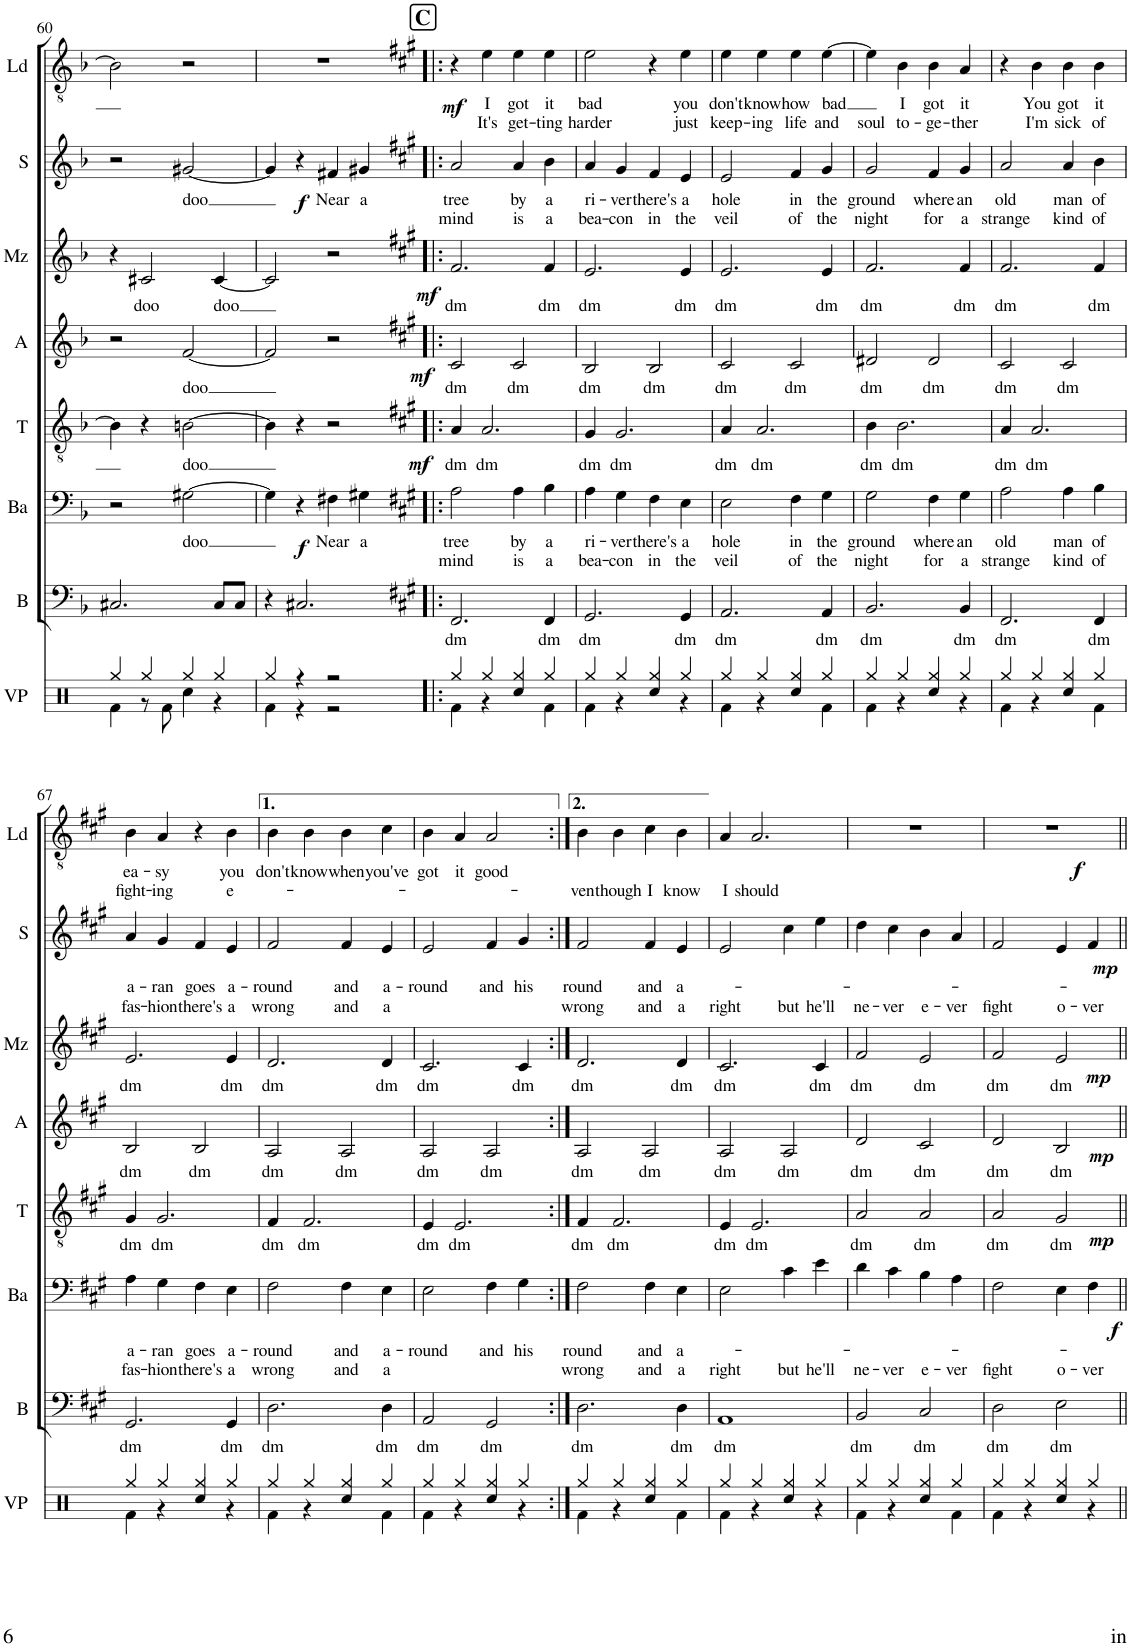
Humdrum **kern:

**kern	**kern	**text	**kern	**text	**text	**dynam	**kern	**text	**dynam	**kern	**text	**dynam	**kern	**text	**dynam	**kern	**text	**text	**dynam	**kern	**text	**text	**dynam
*part8	*part7	*part7	*part6	*part6	*part6	*part6	*part5	*part5	*part5	*part4	*part4	*part4	*part3	*part3	*part3	*part2	*part2	*part2	*part2	*part1	*part1	*part1	*part1
*staff8	*staff7	*staff7	*staff6	*staff6	*staff6	*staff6	*staff5	*staff5	*staff5	*staff4	*staff4	*staff4	*staff3	*staff3	*staff3	*staff2	*staff2	*staff2	*staff2	*staff1	*staff1	*staff1	*staff1
*I"Vocal Percussion	*I"Bass	*	*I"Baritone	*	*	*	*I"Tenor	*	*	*I"Alto	*	*	*I"Mezzo	*	*	*I"Soprano	*	*	*	*I"Lead	*	*	*
*I'VP	*I'B	*	*I'Ba	*	*	*	*I'T	*	*	*I'A	*	*	*I'Mz	*	*	*I'S	*	*	*	*I'Ld	*	*	*
!!LO:PB:g=z
*clefX	*clefF4	*	*clefF4	*	*	*	*clefGv2	*	*	*clefG2	*	*	*clefG2	*	*	*clefG2	*	*	*	*clefGv2	*	*	*
*k[]	*k[b-]	*	*k[b-]	*	*	*	*k[b-]	*	*	*k[b-]	*	*	*k[b-]	*	*	*k[b-]	*	*	*	*k[b-]	*	*	*
*M4/4	*M4/4	*	*M4/4	*	*	*	*M4/4	*	*	*M4/4	*	*	*M4/4	*	*	*M4/4	*	*	*	*M4/4	*	*	*
=60	=60	=60	=60	=60	=60	=60	=60	=60	=60	=60	=60	=60	=60	=60	=60	=60	=60	=60	=60	=60	=60	=60	=60
*^	*	*	*	*	*	*	*	*	*	*	*	*	*	*	*	*	*	*	*	*	*	*	*
4Rgg/	4Rf\	2.C#X/	.	2r	.	.	.	4B\]	.	.	2r	.	.	4r	.	.	2r	.	.	.	2B\]	.	.	.
!	!	!	!	!	!	!	!	!	!	!	!	!	!	!	!LO:LY:b	!	!	!	!	!	!	!	!	!
4Rgg/	8r	.	.	.	.	.	.	4r	.	.	.	.	.	2c#X/	doo	.	.	.	.	.	.	.	.	.
.	8Rf\	.	.	.	.	.	.	.	.	.	.	.	.	.	.	.	.	.	.	.	.	.	.	.
!	!	!	!	!	!LO:LY:b	!	!	!	!LO:LY:b	!	!	!LO:LY:b	!	!	!	!	!	!LO:LY:b	!	!	!	!	!	!
4Rgg/	4Rcc\	.	.	[2G#X\	doo	.	.	[2Bn\	doo	.	[2f/	doo	.	.	.	.	[2g#X/	doo	.	.	2r	.	.	.
!	!	!	!	!	!	!	!	!	!	!	!	!	!	!	!LO:LY:b	!	!	!	!	!	!	!	!	!
4Rgg/	4r	8C#/L	.	.	.	.	.	.	.	.	.	.	.	[4c#/	doo	.	.	.	.	.	.	.	.	.
.	.	8C#/J	.	.	.	.	.	.	.	.	.	.	.	.	.	.	.	.	.	.	.	.	.	.
=61	=61	=61	=61	=61	=61	=61	=61	=61	=61	=61	=61	=61	=61	=61	=61	=61	=61	=61	=61	=61	=61	=61	=61	=61
4Rgg/	4Rf\	4r	.	4G#\]	.	.	.	4B\]	.	.	2f/]	.	.	2c#/]	.	.	4g#/]	.	.	.	1r	.	.	.
!	!	!	!	!	!	!	!LO:DY:b	!	!	!	!	!	!	!	!	!	!	!	!	!LO:DY:b	!	!	!	!
4r	4r	2.C#X/	.	4r	.	.	f	4r	.	.	.	.	.	.	.	.	4r	.	.	f	.	.	.	.
!	!	!	!	!	!LO:LY:b	!	!	!	!	!	!	!	!	!	!	!	!	!LO:LY:b	!	!	!	!	!	!
2r	2r	.	.	4F#X\	Near	.	.	2r	.	.	2r	.	.	2r	.	.	4f#X/	Near	.	.	.	.	.	.
!	!	!	!	!	!LO:LY:b	!	!	!	!	!	!	!	!	!	!	!	!	!LO:LY:b	!	!	!	!	!	!
.	.	.	.	4G#X\	a	.	.	.	.	.	.	.	.	.	.	.	4g#X/	a	.	.	.	.	.	.
!!LO:REH:place=s1:a:B:cj:fs=14:t=C
=62!|:	=62!|:	=62!|:	=62!|:	=62!|:	=62!|:	=62!|:	=62!|:	=62!|:	=62!|:	=62!|:	=62!|:	=62!|:	=62!|:	=62!|:	=62!|:	=62!|:	=62!|:	=62!|:	=62!|:	=62!|:	=62!|:	=62!|:	=62!|:	=62!|:
*	*	*k[f#c#g#]	*	*k[f#c#g#]	*	*	*	*k[f#c#g#]	*	*	*k[f#c#g#]	*	*	*k[f#c#g#]	*	*	*k[f#c#g#]	*	*	*	*k[f#c#g#]	*	*	*
!	!	!	!LO:LY:b	!	!LO:LY:b	!LO:LY:b	!	!	!LO:LY:b	!LO:DY:b	!	!LO:LY:b	!LO:DY:b	!	!LO:LY:b	!LO:DY:b	!	!LO:LY:b	!LO:LY:b	!	!	!	!	!LO:DY:b
4Rgg/	4Rf\	2.FF#/	dm	2A\	tree	mind	.	4A/	dm	mf	2c#/	dm	mf	2.f#/	dm	mf	2a/	tree	mind	.	4r	.	.	mf
!	!	!	!	!	!	!	!	!	!LO:LY:b	!	!	!	!	!	!	!	!	!	!	!	!	!LO:LY:b	!LO:LY:b	!
4Rgg/	4r	.	.	.	.	.	.	2.A/	dm	.	.	.	.	.	.	.	.	.	.	.	4e\	I	It's	.
!	!	!	!	!	!LO:LY:b	!LO:LY:b	!	!	!	!	!	!LO:LY:b	!	!	!	!	!	!LO:LY:b	!LO:LY:b	!	!	!LO:LY:b	!LO:LY:b	!
4Rgg/	4Rcc/	.	.	4A\	by	is	.	.	.	.	2c#/	dm	.	.	.	.	4a/	by	is	.	4e\	got	get-	.
!	!	!	!LO:LY:b	!	!LO:LY:b	!LO:LY:b	!	!	!	!	!	!	!	!	!LO:LY:b	!	!	!LO:LY:b	!LO:LY:b	!	!	!LO:LY:b	!LO:LY:b	!
4Rgg/	4Rf\	4FF#/	dm	4B\	a	a	.	.	.	.	.	.	.	4f#/	dm	.	4b\	a	a	.	4e\	it	-ting	.
=63	=63	=63	=63	=63	=63	=63	=63	=63	=63	=63	=63	=63	=63	=63	=63	=63	=63	=63	=63	=63	=63	=63	=63	=63
!	!	!	!LO:LY:b	!	!LO:LY:b	!LO:LY:b	!	!	!LO:LY:b	!	!	!LO:LY:b	!	!	!LO:LY:b	!	!	!LO:LY:b	!LO:LY:b	!	!	!LO:LY:b	!LO:LY:b	!
4Rgg/	4Rf\	2.GG#/	dm	4A\	ri-	bea-	.	4G#/	dm	.	2B/	dm	.	2.e/	dm	.	4a/	ri-	bea-	.	2e\	bad	harder	.
!	!	!	!	!	!LO:LY:b	!LO:LY:b	!	!	!LO:LY:b	!	!	!	!	!	!	!	!	!LO:LY:b	!LO:LY:b	!	!	!	!	!
4Rgg/	4r	.	.	4G#\	-ver	-con	.	2.G#/	dm	.	.	.	.	.	.	.	4g#/	-ver	-con	.	.	.	.	.
!	!	!	!	!	!LO:LY:b	!LO:LY:b	!	!	!	!	!	!LO:LY:b	!	!	!	!	!	!LO:LY:b	!LO:LY:b	!	!	!	!	!
4Rgg/	4Rcc/	.	.	4F#\	there's	in	.	.	.	.	2B/	dm	.	.	.	.	4f#/	there's	in	.	4r	.	.	.
!	!	!	!LO:LY:b	!	!LO:LY:b	!LO:LY:b	!	!	!	!	!	!	!	!	!LO:LY:b	!	!	!LO:LY:b	!LO:LY:b	!	!	!LO:LY:b	!LO:LY:b	!
4Rgg/	4r	4GG#/	dm	4E\	a	the	.	.	.	.	.	.	.	4e/	dm	.	4e/	a	the	.	4e\	you	just	.
=64	=64	=64	=64	=64	=64	=64	=64	=64	=64	=64	=64	=64	=64	=64	=64	=64	=64	=64	=64	=64	=64	=64	=64	=64
!	!	!	!LO:LY:b	!	!LO:LY:b	!LO:LY:b	!	!	!LO:LY:b	!	!	!LO:LY:b	!	!	!LO:LY:b	!	!	!LO:LY:b	!LO:LY:b	!	!	!LO:LY:b	!LO:LY:b	!
4Rgg/	4Rf\	2.AA/	dm	2E\	hole	veil	.	4A/	dm	.	2c#/	dm	.	2.e/	dm	.	2e/	hole	veil	.	4e\	don't	keep-	.
!	!	!	!	!	!	!	!	!	!LO:LY:b	!	!	!	!	!	!	!	!	!	!	!	!	!LO:LY:b	!LO:LY:b	!
4Rgg/	4r	.	.	.	.	.	.	2.A/	dm	.	.	.	.	.	.	.	.	.	.	.	4e\	know	-ing	.
!	!	!	!	!	!LO:LY:b	!LO:LY:b	!	!	!	!	!	!LO:LY:b	!	!	!	!	!	!LO:LY:b	!LO:LY:b	!	!	!LO:LY:b	!LO:LY:b	!
4Rgg/	4Rcc/	.	.	4F#\	in	of	.	.	.	.	2c#/	dm	.	.	.	.	4f#/	in	of	.	4e\	how	life	.
!	!	!	!LO:LY:b	!	!LO:LY:b	!LO:LY:b	!	!	!	!	!	!	!	!	!LO:LY:b	!	!	!LO:LY:b	!LO:LY:b	!	!	!LO:LY:b	!LO:LY:b	!
4Rgg/	4Rf\	4AA/	dm	4G#\	the	the	.	.	.	.	.	.	.	4e/	dm	.	4g#/	the	the	.	[4e\	bad	and	.
=65	=65	=65	=65	=65	=65	=65	=65	=65	=65	=65	=65	=65	=65	=65	=65	=65	=65	=65	=65	=65	=65	=65	=65	=65
!	!	!	!LO:LY:b	!	!LO:LY:b	!LO:LY:b	!	!	!LO:LY:b	!	!	!LO:LY:b	!	!	!LO:LY:b	!	!	!LO:LY:b	!LO:LY:b	!	!	!	!LO:LY:b	!
4Rgg/	4Rf\	2.BB/	dm	2G#\	ground	night	.	4B\	dm	.	2d#X/	dm	.	2.f#/	dm	.	2g#/	ground	night	.	4e\]	.	soul	.
!	!	!	!	!	!	!	!	!	!LO:LY:b	!	!	!	!	!	!	!	!	!	!	!	!	!LO:LY:b	!LO:LY:b	!
4Rgg/	4r	.	.	.	.	.	.	2.B\	dm	.	.	.	.	.	.	.	.	.	.	.	4B\	I	to-	.
!	!	!	!	!	!LO:LY:b	!LO:LY:b	!	!	!	!	!	!LO:LY:b	!	!	!	!	!	!LO:LY:b	!LO:LY:b	!	!	!LO:LY:b	!LO:LY:b	!
4Rgg/	4Rcc/	.	.	4F#\	where	for	.	.	.	.	2d#/	dm	.	.	.	.	4f#/	where	for	.	4B\	got	-ge-	.
!	!	!	!LO:LY:b	!	!LO:LY:b	!LO:LY:b	!	!	!	!	!	!	!	!	!LO:LY:b	!	!	!LO:LY:b	!LO:LY:b	!	!	!LO:LY:b	!LO:LY:b	!
4Rgg/	4r	4BB/	dm	4G#\	an	a	.	.	.	.	.	.	.	4f#/	dm	.	4g#/	an	a	.	4A/	it	-ther	.
=66	=66	=66	=66	=66	=66	=66	=66	=66	=66	=66	=66	=66	=66	=66	=66	=66	=66	=66	=66	=66	=66	=66	=66	=66
!	!	!	!LO:LY:b	!	!LO:LY:b	!LO:LY:b	!	!	!LO:LY:b	!	!	!LO:LY:b	!	!	!LO:LY:b	!	!	!LO:LY:b	!LO:LY:b	!	!	!	!	!
4Rgg/	4Rf\	2.FF#/	dm	2A\	old	strange	.	4A/	dm	.	2c#/	dm	.	2.f#/	dm	.	2a/	old	strange	.	4r	.	.	.
!	!	!	!	!	!	!	!	!	!LO:LY:b	!	!	!	!	!	!	!	!	!	!	!	!	!LO:LY:b	!LO:LY:b	!
4Rgg/	4r	.	.	.	.	.	.	2.A/	dm	.	.	.	.	.	.	.	.	.	.	.	4B\	You	I'm	.
!	!	!	!	!	!LO:LY:b	!LO:LY:b	!	!	!	!	!	!LO:LY:b	!	!	!	!	!	!LO:LY:b	!LO:LY:b	!	!	!LO:LY:b	!LO:LY:b	!
4Rgg/	4Rcc/	.	.	4A\	man	kind	.	.	.	.	2c#/	dm	.	.	.	.	4a/	man	kind	.	4B\	got	sick	.
!	!	!	!LO:LY:b	!	!LO:LY:b	!LO:LY:b	!	!	!	!	!	!	!	!	!LO:LY:b	!	!	!LO:LY:b	!LO:LY:b	!	!	!LO:LY:b	!LO:LY:b	!
4Rgg/	4Rf\	4FF#/	dm	4B\	of	of	.	.	.	.	.	.	.	4f#/	dm	.	4b\	of	of	.	4B\	it	of	.
!!LO:LB:g=z
=67	=67	=67	=67	=67	=67	=67	=67	=67	=67	=67	=67	=67	=67	=67	=67	=67	=67	=67	=67	=67	=67	=67	=67	=67
!	!	!	!LO:LY:b	!	!LO:LY:b	!LO:LY:b	!	!	!LO:LY:b	!	!	!LO:LY:b	!	!	!LO:LY:b	!	!	!LO:LY:b	!LO:LY:b	!	!	!LO:LY:b	!LO:LY:b	!
4Rgg/	4Rf\	2.GG#/	dm	4A\	a-	fas-	.	4G#/	dm	.	2B/	dm	.	2.e/	dm	.	4a/	a-	fas-	.	4B\	ea-	fight-	.
!	!	!	!	!	!LO:LY:b	!LO:LY:b	!	!	!LO:LY:b	!	!	!	!	!	!	!	!	!LO:LY:b	!LO:LY:b	!	!	!LO:LY:b	!LO:LY:b	!
4Rgg/	4r	.	.	4G#\	-ran	-hion	.	2.G#/	dm	.	.	.	.	.	.	.	4g#/	-ran	-hion	.	4A/	-sy	-ing	.
!	!	!	!	!	!LO:LY:b	!LO:LY:b	!	!	!	!	!	!LO:LY:b	!	!	!	!	!	!LO:LY:b	!LO:LY:b	!	!	!	!	!
4Rgg/	4Rcc/	.	.	4F#\	goes	there's	.	.	.	.	2B/	dm	.	.	.	.	4f#/	goes	there's	.	4r	.	.	.
!	!	!	!LO:LY:b	!	!LO:LY:b	!LO:LY:b	!	!	!	!	!	!	!	!	!LO:LY:b	!	!	!LO:LY:b	!LO:LY:b	!	!	!LO:LY:b	!LO:LY:b	!
4Rgg/	4r	4GG#/	dm	4E\	a-	a	.	.	.	.	.	.	.	4e/	dm	.	4e/	a-	a	.	4B\	you	e-	.
=68	=68	=68	=68	=68	=68	=68	=68	=68	=68	=68	=68	=68	=68	=68	=68	=68	=68	=68	=68	=68	=68	=68	=68	=68
!	!	!	!LO:LY:b	!	!LO:LY:b	!LO:LY:b	!	!	!LO:LY:b	!	!	!LO:LY:b	!	!	!LO:LY:b	!	!	!LO:LY:b	!LO:LY:b	!	!	!LO:LY:b	!	!
4Rgg/	4Rf\	2.D\	dm	2F#\	-round	wrong	.	4F#/	dm	.	2A/	dm	.	2.d/	dm	.	2f#/	-round	wrong	.	4B\	don't	.	.
!	!	!	!	!	!	!	!	!	!LO:LY:b	!	!	!	!	!	!	!	!	!	!	!	!	!LO:LY:b	!	!
4Rgg/	4r	.	.	.	.	.	.	2.F#/	dm	.	.	.	.	.	.	.	.	.	.	.	4B\	know	.	.
!	!	!	!	!	!LO:LY:b	!LO:LY:b	!	!	!	!	!	!LO:LY:b	!	!	!	!	!	!LO:LY:b	!LO:LY:b	!	!	!LO:LY:b	!	!
4Rgg/	4Rcc/	.	.	4F#\	and	and	.	.	.	.	2A/	dm	.	.	.	.	4f#/	and	and	.	4B\	when	.	.
!	!	!	!LO:LY:b	!	!LO:LY:b	!LO:LY:b	!	!	!	!	!	!	!	!	!LO:LY:b	!	!	!LO:LY:b	!LO:LY:b	!	!	!LO:LY:b	!	!
4Rgg/	4Rf\	4D\	dm	4E\	a-	a	.	.	.	.	.	.	.	4d/	dm	.	4e/	a-	a	.	4c#\	you've	.	.
=69	=69	=69	=69	=69	=69	=69	=69	=69	=69	=69	=69	=69	=69	=69	=69	=69	=69	=69	=69	=69	=69	=69	=69	=69
!	!	!	!LO:LY:b	!	!LO:LY:b	!	!	!	!LO:LY:b	!	!	!LO:LY:b	!	!	!LO:LY:b	!	!	!LO:LY:b	!	!	!	!LO:LY:b	!	!
4Rgg/	4Rf\	2AA/	dm	2E\	-round	.	.	4E/	dm	.	2A/	dm	.	2.c#/	dm	.	2e/	-round	.	.	4B\	got	.	.
!	!	!	!	!	!	!	!	!	!LO:LY:b	!	!	!	!	!	!	!	!	!	!	!	!	!LO:LY:b	!	!
4Rgg/	4r	.	.	.	.	.	.	2.E/	dm	.	.	.	.	.	.	.	.	.	.	.	4A/	it	.	.
!	!	!	!LO:LY:b	!	!LO:LY:b	!	!	!	!	!	!	!LO:LY:b	!	!	!	!	!	!LO:LY:b	!	!	!	!LO:LY:b	!	!
4Rgg/	4Rcc/	2GG#/	dm	4F#\	and	.	.	.	.	.	2A/	dm	.	.	.	.	4f#/	and	.	.	2A/	good	.	.
!	!	!	!	!	!LO:LY:b	!	!	!	!	!	!	!	!	!	!LO:LY:b	!	!	!LO:LY:b	!	!	!	!	!	!
4Rgg/	4r	.	.	4G#\	his	.	.	.	.	.	.	.	.	4c#/	dm	.	4g#/	his	.	.	.	.	.	.
=70:|!	=70:|!	=70:|!	=70:|!	=70:|!	=70:|!	=70:|!	=70:|!	=70:|!	=70:|!	=70:|!	=70:|!	=70:|!	=70:|!	=70:|!	=70:|!	=70:|!	=70:|!	=70:|!	=70:|!	=70:|!	=70:|!	=70:|!	=70:|!	=70:|!
!	!	!	!LO:LY:b	!	!LO:LY:b	!LO:LY:b	!	!	!LO:LY:b	!	!	!LO:LY:b	!	!	!LO:LY:b	!	!	!LO:LY:b	!LO:LY:b	!	!	!	!LO:LY:b	!
4Rgg/	4Rf\	2.D\	dm	2F#\	-round	wrong	.	4F#/	dm	.	2A/	dm	.	2.d/	dm	.	2f#/	-round	wrong	.	4B\	.	-ven	.
!	!	!	!	!	!	!	!	!	!LO:LY:b	!	!	!	!	!	!	!	!	!	!	!	!	!	!LO:LY:b	!
4Rgg/	4r	.	.	.	.	.	.	2.F#/	dm	.	.	.	.	.	.	.	.	.	.	.	4B\	.	though	.
!	!	!	!	!	!LO:LY:b	!LO:LY:b	!	!	!	!	!	!LO:LY:b	!	!	!	!	!	!LO:LY:b	!LO:LY:b	!	!	!	!LO:LY:b	!
4Rgg/	4Rcc/	.	.	4F#\	and	and	.	.	.	.	2A/	dm	.	.	.	.	4f#/	and	and	.	4c#\	.	I	.
!	!	!	!LO:LY:b	!	!LO:LY:b	!LO:LY:b	!	!	!	!	!	!	!	!	!LO:LY:b	!	!	!LO:LY:b	!LO:LY:b	!	!	!	!LO:LY:b	!
4Rgg/	4Rf\	4D\	dm	4E\	a-	a	.	.	.	.	.	.	.	4d/	dm	.	4e/	a-	a	.	4B\	.	know	.
=71	=71	=71	=71	=71	=71	=71	=71	=71	=71	=71	=71	=71	=71	=71	=71	=71	=71	=71	=71	=71	=71	=71	=71	=71
!	!	!	!LO:LY:b	!	!	!LO:LY:b	!	!	!LO:LY:b	!	!	!LO:LY:b	!	!	!LO:LY:b	!	!	!	!LO:LY:b	!	!	!	!LO:LY:b	!
4Rgg/	4Rf\	1AA	dm	2E\	.	right	.	4E/	dm	.	2A/	dm	.	2.c#/	dm	.	2e/	.	right	.	4A/	.	I	.
!	!	!	!	!	!	!	!	!	!LO:LY:b	!	!	!	!	!	!	!	!	!	!	!	!	!	!LO:LY:b	!
4Rgg/	4r	.	.	.	.	.	.	2.E/	dm	.	.	.	.	.	.	.	.	.	.	.	2.A/	.	should	.
!	!	!	!	!	!	!LO:LY:b	!	!	!	!	!	!LO:LY:b	!	!	!	!	!	!	!LO:LY:b	!	!	!	!	!
4Rgg/	4Rcc/	.	.	4c#\	.	but	.	.	.	.	2A/	dm	.	.	.	.	4cc#\	.	but	.	.	.	.	.
!	!	!	!	!	!	!LO:LY:b	!	!	!	!	!	!	!	!	!LO:LY:b	!	!	!	!LO:LY:b	!	!	!	!	!
4Rgg/	4r	.	.	4e\	.	he'll	.	.	.	.	.	.	.	4c#/	dm	.	4ee\	.	he'll	.	.	.	.	.
=72	=72	=72	=72	=72	=72	=72	=72	=72	=72	=72	=72	=72	=72	=72	=72	=72	=72	=72	=72	=72	=72	=72	=72	=72
!	!	!	!LO:LY:b	!	!	!LO:LY:b	!	!	!LO:LY:b	!	!	!LO:LY:b	!	!	!LO:LY:b	!	!	!	!LO:LY:b	!	!	!	!	!
4Rgg/	4Rf\	2BB/	dm	4d\	.	ne-	.	2A/	dm	.	2d/	dm	.	2f#/	dm	.	4dd\	.	ne-	.	1r	.	.	.
!	!	!	!	!	!	!LO:LY:b	!	!	!	!	!	!	!	!	!	!	!	!	!LO:LY:b	!	!	!	!	!
4Rgg/	4r	.	.	4c#\	.	-ver	.	.	.	.	.	.	.	.	.	.	4cc#\	.	-ver	.	.	.	.	.
!	!	!	!LO:LY:b	!	!	!LO:LY:b	!	!	!LO:LY:b	!	!	!LO:LY:b	!	!	!LO:LY:b	!	!	!	!LO:LY:b	!	!	!	!	!
4Rgg/	4Rcc/	2C#/	dm	4B\	.	e-	.	2A/	dm	.	2c#/	dm	.	2e/	dm	.	4b\	.	e-	.	.	.	.	.
!	!	!	!	!	!	!LO:LY:b	!	!	!	!	!	!	!	!	!	!	!	!	!LO:LY:b	!	!	!	!	!
4Rgg/	4Rf\	.	.	4A\	.	-ver	.	.	.	.	.	.	.	.	.	.	4a/	.	-ver	.	.	.	.	.
=73	=73	=73	=73	=73	=73	=73	=73	=73	=73	=73	=73	=73	=73	=73	=73	=73	=73	=73	=73	=73	=73	=73	=73	=73
!	!	!	!LO:LY:b	!	!	!LO:LY:b	!	!	!LO:LY:b	!	!	!LO:LY:b	!	!	!LO:LY:b	!	!	!	!LO:LY:b	!	!	!	!	!LO:DY:b
4Rgg/	4Rf\	2D\	dm	2F#\	.	fight	.	2A/	dm	.	2d/	dm	.	2f#/	dm	.	2f#/	.	fight	.	1r	.	.	f
4Rgg/	4r	.	.	.	.	.	.	.	.	.	.	.	.	.	.	.	.	.	.	.	.	.	.	.
!	!	!	!LO:LY:b	!	!	!LO:LY:b	!	!	!LO:LY:b	!LO:DY:b	!	!LO:LY:b	!LO:DY:b	!	!LO:LY:b	!LO:DY:b	!	!	!LO:LY:b	!	!	!	!	!
4Rgg/	4Rcc/	2E\	dm	4E\	.	o-	.	2G#/	dm	mp	2B/	dm	mp	2e/	dm	mp	4e/	.	o-	.	.	.	.	.
!	!	!	!	!	!	!LO:LY:b	!LO:DY:b	!	!	!	!	!	!	!	!	!	!	!	!LO:LY:b	!LO:DY:b	!	!	!	!
4Rgg/	4r	.	.	4F#\	.	-ver	f	.	.	.	.	.	.	.	.	.	4f#/	.	-ver	mp	.	.	.	.
*v	*v	*	*	*	*	*	*	*	*	*	*	*	*	*	*	*	*	*	*	*	*	*	*	*
=||	=||	=||	=||	=||	=||	=||	=||	=||	=||	=||	=||	=||	=||	=||	=||	=||	=||	=||	=||	=||	=||	=||	=||
*-	*-	*-	*-	*-	*-	*-	*-	*-	*-	*-	*-	*-	*-	*-	*-	*-	*-	*-	*-	*-	*-	*-	*-
